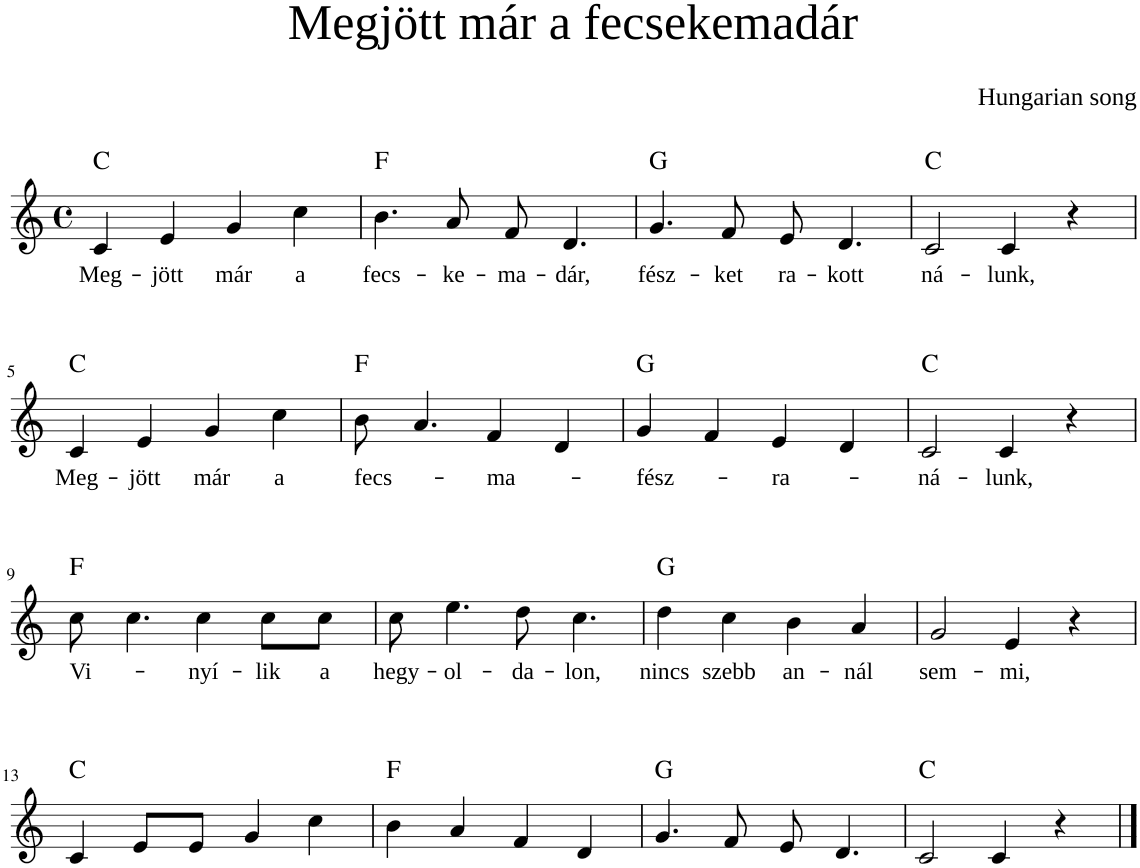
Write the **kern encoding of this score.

**kern	**text	**harte
*part1	*part1	*part1
*staff1	*staff1	*
*I"Piano	*	*
*I'Pno	*	*
*clefG2	*	*
*k[]	*	*
*M4/4	*	*
*met(c)	*	*
=1	=1	=1
!	!LO:LY:b	!
4c/	Meg-	C:maj
!	!LO:LY:b	!
4e/	-jött	.
!	!LO:LY:b	!
4g/	már	.
!	!LO:LY:b	!
4cc\	a	.
=2	=2	=2
!	!LO:LY:b	!
4.b\	fecs-	F:maj
!	!LO:LY:b	!
8a/	-ke-	.
!	!LO:LY:b	!
8f/	-ma-	.
!	!LO:LY:b	!
4.d/	-dár,	.
=3	=3	=3
!	!LO:LY:b	!
4.g/	fész-	G:maj
!	!LO:LY:b	!
8f/	-ket	.
!	!LO:LY:b	!
8e/	ra-	.
!	!LO:LY:b	!
4.d/	-kott	.
=4	=4	=4
!	!LO:LY:b	!
2c/	ná-	C:maj
!	!LO:LY:b	!
4c/	-lunk,	.
4r	.	.
!!LO:LB:g=z
=5	=5	=5
!	!LO:LY:b	!
4c/	Meg-	C:maj
!	!LO:LY:b	!
4e/	-jött	.
!	!LO:LY:b	!
4g/	már	.
!	!LO:LY:b	!
4cc\	a	.
=6	=6	=6
!	!LO:LY:b	!
8b\	fecs-	F:maj
4.a/	.	.
!	!LO:LY:b	!
4f/	-ma-	.
4d/	.	.
=7	=7	=7
!	!LO:LY:b	!
4g/	fész-	G:maj
4f/	.	.
!	!LO:LY:b	!
4e/	ra-	.
4d/	.	.
=8	=8	=8
!	!LO:LY:b	!
2c/	ná-	C:maj
!	!LO:LY:b	!
4c/	-lunk,	.
4r	.	.
!!LO:LB:g=z
=9	=9	=9
!	!LO:LY:b	!
8cc\	Vi-	F:maj
4.cc\	.	.
!	!LO:LY:b	!
4cc\	nyí-	.
!	!LO:LY:b	!
8cc\L	-lik	.
!	!LO:LY:b	!
8cc\J	a	.
=10	=10	=10
!	!LO:LY:b	!
8cc\	hegy-	.
!	!LO:LY:b	!
4.ee\	-ol-	.
!	!LO:LY:b	!
8dd\	-da-	.
!	!LO:LY:b	!
4.cc\	-lon,	.
=11	=11	=11
!	!LO:LY:b	!
4dd\	nincs	G:maj
!	!LO:LY:b	!
4cc\	szebb	.
!	!LO:LY:b	!
4b\	an-	.
!	!LO:LY:b	!
4a/	-nál	.
=12	=12	=12
!	!LO:LY:b	!
2g/	sem-	.
!	!LO:LY:b	!
4e/	-mi,	.
4r	.	.
!!LO:LB:g=z
=13	=13	=13
4c/	.	C:maj
8e/L	.	.
8e/J	.	.
4g/	.	.
4cc\	.	.
=14	=14	=14
4b\	.	F:maj
4a/	.	.
4f/	.	.
4d/	.	.
=15	=15	=15
4.g/	.	G:maj
8f/	.	.
8e/	.	.
4.d/	.	.
=16	=16	=16
2c/	.	C:maj
4c/	.	.
4r	.	.
==	==	==
*-	*-	*-
